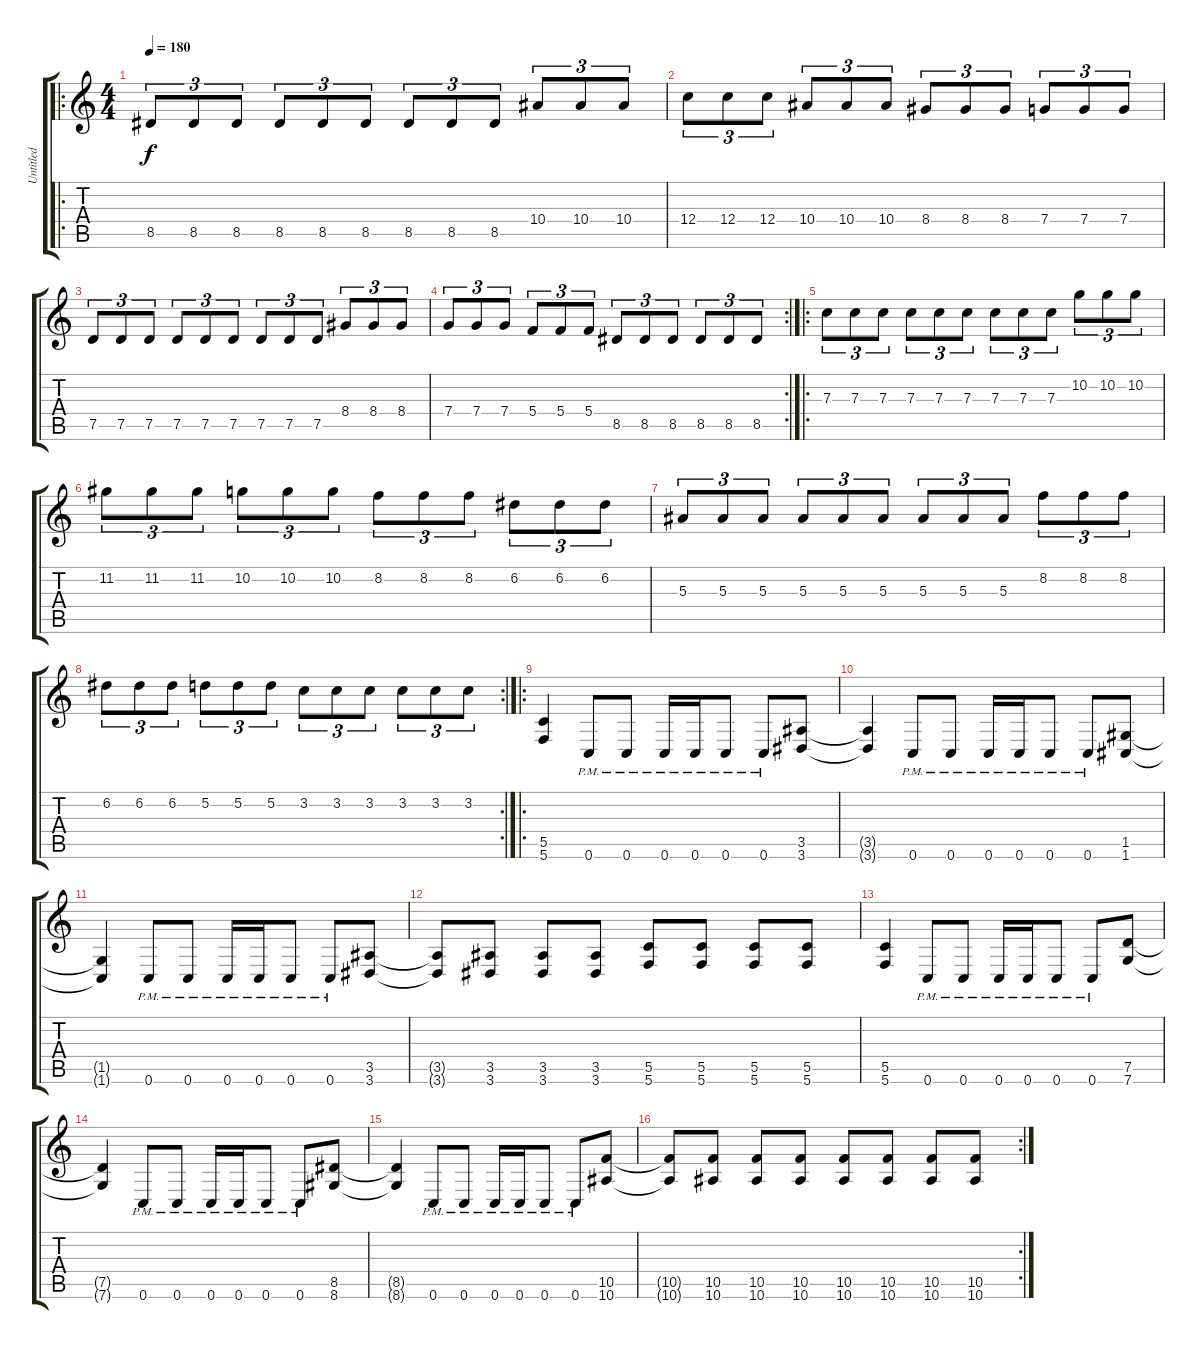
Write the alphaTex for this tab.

\track ("Untitled" "Untitled") {instrument distortionguitar}
\staff {score tabs}
\tuning (D4 A3 F3 C3 G2 C2) {hide}
\ro
\ts (4 4)
\tempo 180
\clef g2
\ks c
8.5.8{tu (3 2) dy f} 8.5.8{tu (3 2)} 8.5.8{tu (3 2)} 8.5.8{tu (3 2)} 8.5.8{tu (3 2)} 8.5.8{tu (3 2)} 8.5.8{tu (3 2)} 8.5.8{tu (3 2)} 8.5.8{tu (3 2)} 10.4.8{tu (3 2)} 10.4.8{tu (3 2)} 10.4.8{tu (3 2)} |
12.4.8{tu (3 2)} 12.4.8{tu (3 2)} 12.4.8{tu (3 2)} 10.4.8{tu (3 2)} 10.4.8{tu (3 2)} 10.4.8{tu (3 2)} 8.4.8{tu (3 2)} 8.4.8{tu (3 2)} 8.4.8{tu (3 2)} 7.4.8{tu (3 2)} 7.4.8{tu (3 2)} 7.4.8{tu (3 2)} |
7.5.8{tu (3 2)} 7.5.8{tu (3 2)} 7.5.8{tu (3 2)} 7.5.8{tu (3 2)} 7.5.8{tu (3 2)} 7.5.8{tu (3 2)} 7.5.8{tu (3 2)} 7.5.8{tu (3 2)} 7.5.8{tu (3 2)} 8.4.8{tu (3 2)} 8.4.8{tu (3 2)} 8.4.8{tu (3 2)} |
\rc 2
7.4.8{tu (3 2)} 7.4.8{tu (3 2)} 7.4.8{tu (3 2)} 5.4.8{tu (3 2)} 5.4.8{tu (3 2)} 5.4.8{tu (3 2)} 8.5.8{tu (3 2)} 8.5.8{tu (3 2)} 8.5.8{tu (3 2)} 8.5.8{tu (3 2)} 8.5.8{tu (3 2)} 8.5.8{tu (3 2)} |
\ro
7.3.8{tu (3 2)} 7.3.8{tu (3 2)} 7.3.8{tu (3 2)} 7.3.8{tu (3 2)} 7.3.8{tu (3 2)} 7.3.8{tu (3 2)} 7.3.8{tu (3 2)} 7.3.8{tu (3 2)} 7.3.8{tu (3 2)} 10.2.8{tu (3 2)} 10.2.8{tu (3 2)} 10.2.8{tu (3 2)} |
11.2.8{tu (3 2)} 11.2.8{tu (3 2)} 11.2.8{tu (3 2)} 10.2.8{tu (3 2)} 10.2.8{tu (3 2)} 10.2.8{tu (3 2)} 8.2.8{tu (3 2)} 8.2.8{tu (3 2)} 8.2.8{tu (3 2)} 6.2.8{tu (3 2)} 6.2.8{tu (3 2)} 6.2.8{tu (3 2)} |
5.3.8{tu (3 2)} 5.3.8{tu (3 2)} 5.3.8{tu (3 2)} 5.3.8{tu (3 2)} 5.3.8{tu (3 2)} 5.3.8{tu (3 2)} 5.3.8{tu (3 2)} 5.3.8{tu (3 2)} 5.3.8{tu (3 2)} 8.2.8{tu (3 2)} 8.2.8{tu (3 2)} 8.2.8{tu (3 2)} |
\rc 2
6.2.8{tu (3 2)} 6.2.8{tu (3 2)} 6.2.8{tu (3 2)} 5.2.8{tu (3 2)} 5.2.8{tu (3 2)} 5.2.8{tu (3 2)} 3.2.8{tu (3 2)} 3.2.8{tu (3 2)} 3.2.8{tu (3 2)} 3.2.8{tu (3 2)} 3.2.8{tu (3 2)} 3.2.8{tu (3 2)} |
\ro
(5.5 5.6).4 0.6{pm}.8 0.6{pm}.8 0.6{pm}.16 0.6{pm}.16 0.6{pm}.8 0.6{pm}.8 (3.5 3.6).8 |
(3.5{t} 3.6{t}).4 0.6{pm}.8 0.6{pm}.8 0.6{pm}.16 0.6{pm}.16 0.6{pm}.8 0.6{pm}.8 (1.5 1.6).8 |
(1.5{t} 1.6{t}).4 0.6{pm}.8 0.6{pm}.8 0.6{pm}.16 0.6{pm}.16 0.6{pm}.8 0.6{pm}.8 (3.5 3.6).8 |
(3.5{t} 3.6{t}).8 (3.5 3.6).8 (3.5 3.6).8 (3.5 3.6).8 (5.5 5.6).8 (5.5 5.6).8 (5.5 5.6).8 (5.5 5.6).8 |
(5.5 5.6).4 0.6{pm}.8 0.6{pm}.8 0.6{pm}.16 0.6{pm}.16 0.6{pm}.8 0.6{pm}.8 (7.5 7.6).8 |
(7.5{t} 7.6{t}).4 0.6{pm}.8 0.6{pm}.8 0.6{pm}.16 0.6{pm}.16 0.6{pm}.8 0.6{pm}.8 (8.5 8.6).8 |
(8.5{t} 8.6{t}).4 0.6{pm}.8 0.6{pm}.8 0.6{pm}.16 0.6{pm}.16 0.6{pm}.8 0.6{pm}.8 (10.5 10.6).8 |
\rc 2
(10.5{t} 10.6{t}).8 (10.5 10.6).8 (10.5 10.6).8 (10.5 10.6).8 (10.5 10.6).8 (10.5 10.6).8 (10.5 10.6).8 (10.5 10.6).8
